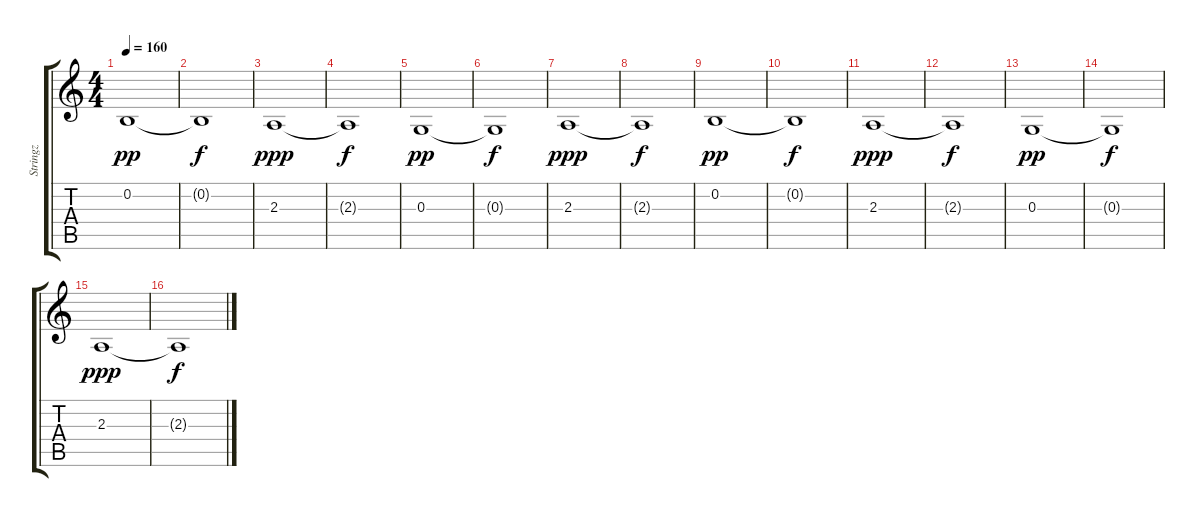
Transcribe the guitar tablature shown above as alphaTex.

\track ("Stringz" "Stringz") {instrument stringensemble1}
\staff {score tabs}
\tuning (E4 B3 G3 D3 A2 E2) {hide}
\ts (4 4)
\tempo 160
\clef g2
\ks c
0.2.1{dy pp} |
0.2{t}.1{dy f} |
2.3.1{dy ppp} |
2.3{t}.1{dy f} |
0.3.1{dy pp} |
0.3{t}.1{dy f} |
2.3.1{dy ppp} |
2.3{t}.1{dy f} |
0.2.1{dy pp} |
0.2{t}.1{dy f} |
2.3.1{dy ppp} |
2.3{t}.1{dy f} |
0.3.1{dy pp} |
0.3{t}.1{dy f} |
2.3.1{dy ppp} |
2.3{t}.1{dy f}
